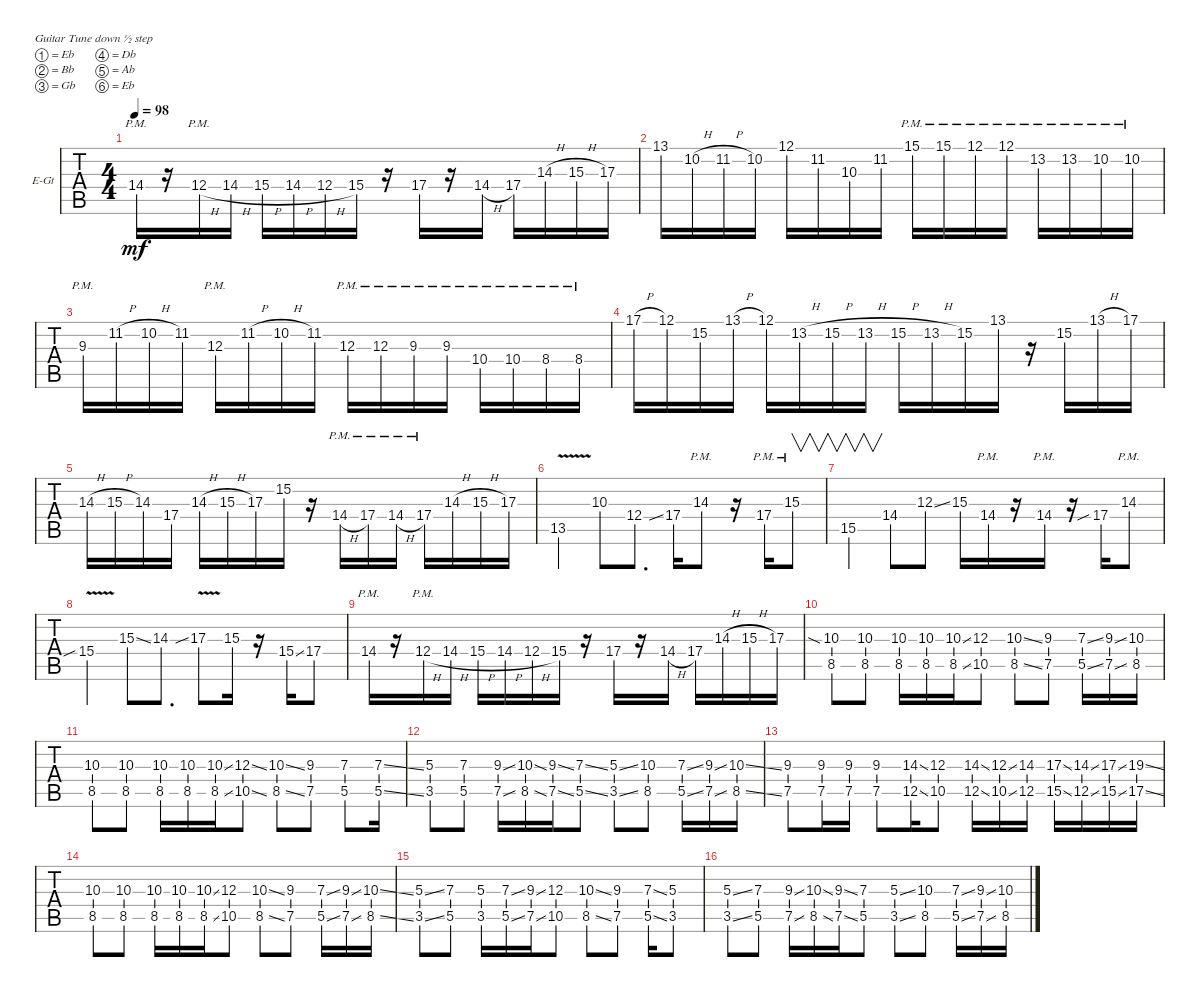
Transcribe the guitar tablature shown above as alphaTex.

\defaultSystemsLayout 4
\bracketExtendMode groupsimilarinstruments
\firstSystemTrackNameOrientation horizontal
\otherSystemsTrackNameOrientation horizontal
\track ("Panned" "E-Gt") {instrument electricguitarclean}
\staff {tabs}
\tuning (Eb4 Bb3 Gb3 Db3 Ab2 Eb2)
\ts (4 4)
\tempo 98
\clef g2
\ks c
14.4{pm}.16{dy mf} r.16 12.4{h pm}.16 14.4{h}.16 15.4{h}.16 14.4{h}.16 12.4{h}.16 15.4.16 r.16 17.4.16 r.16 14.4{h}.16 17.4.16 14.3{h}.16 15.3{h}.16 17.3.16 |
13.1.16 10.2{h}.16 11.2{h}.16 10.2.16 12.1.16 11.2.16 10.3.16 11.2.16 15.1{pm}.16 15.1{pm}.16 12.1{pm}.16 12.1{pm}.16 13.2{pm}.16 13.2{pm}.16 10.2{pm}.16 10.2{pm}.16 |
9.3{pm}.16 11.2{h}.16 10.2{h}.16 11.2.16 12.3{pm}.16 11.2{h}.16 10.2{h}.16 11.2.16 12.3{pm}.16 12.3{pm}.16 9.3{pm}.16 9.3{pm}.16 10.4{pm}.16 10.4{pm}.16 8.4{pm}.16 8.4{pm}.16 |
17.1{h}.16 12.1.16 15.2.16 13.1{h}.16 12.1.16 13.2{h}.16 15.2{h}.16 13.2{h}.16 15.2{h}.16 13.2{h}.16 15.2.16 13.1.16 r.16 15.2.16 13.1{h}.16 17.1.16 |
14.3{h}.16 15.3{h}.16 14.3.16 17.4.16 14.3{h}.16 15.3{h}.16 17.3.16 15.2.16 r.16 14.4{h pm}.16 17.4{pm}.16 14.4{h pm}.16 17.4{pm}.16 14.3{h}.16 15.3{h}.16 17.3.16 |
13.5{v}.4 10.3.8 12.4{ss}.8{d} 17.4.16 14.3{pm}.8 r.16 17.4{pm}.16 15.3{pm}.8{v} |
15.5.4{v} 14.4.8 12.3{ss}.8 15.3.16 14.4{pm}.16 r.16 14.4{pm}.16 r.16 17.4{sib}.16 14.3{pm}.8 |
15.4{v sib}.4 15.3{ss}.8 14.3{ss}.8{d} 17.3{v}.8 15.3.16 r.16 15.4{ss}.16 17.4.8 |
14.4{pm}.16 r.16 12.4{h pm}.16 14.4{h}.16 15.4{h}.16 14.4{h}.16 12.4{h}.16 15.4.16 r.16 17.4.16 r.16 14.4{h}.16 17.4.16 14.3{h}.16 15.3{h}.16 17.3.16 |
(8.5 10.3{sia}).8 (8.5 10.3).8 (8.5 10.3).16 (8.5 10.3).16 (8.5{ss} 10.3{ss}).16 (10.5 12.3).8 (10.3{ss} 8.5{ss}).8 (7.5 9.3).8 (7.3{ss} 5.5{ss}).16 (9.3{ss} 7.5{ss}).16 (8.5 10.3).16 |
(8.5 10.3).8 (8.5 10.3).8 (8.5 10.3).16 (8.5 10.3).16 (8.5{ss} 10.3{ss}).16 (10.5{ss} 12.3{ss}).8 (10.3{ss} 8.5{ss}).8 (7.5 9.3).8 (7.3 5.5).8 (7.3{ss} 5.5{ss}).16 |
(3.5 5.3).8 (7.3 5.5).8 (7.5{ss} 9.3{ss}).16 (10.3{ss} 8.5{ss}).16 (7.5{ss} 9.3{ss}).16 (5.5{ss} 7.3{ss}).8 (3.5{ss} 5.3{ss}).8 (8.5 10.3).8 (5.5{ss} 7.3{ss}).16 (9.3{ss} 7.5{ss}).16 (8.5{ss} 10.3{ss}).16 |
(7.5 9.3).8 (7.5 9.3).16 (7.5 9.3).16 (7.5 9.3).8 (12.5{ss} 14.3{ss}).16 (10.5 12.3).8 (12.5{ss} 14.3{ss}).16 (10.5{ss} 12.3{ss}).16 (12.5 14.3).16 (15.5{ss} 17.3{ss}).16 (12.5{ss} 14.3{ss}).16 (15.5{ss} 17.3{ss}).16 (17.5{ss} 19.3{ss}).16 |
(8.5 10.3).8 (8.5 10.3).8 (8.5 10.3).16 (8.5 10.3).16 (8.5{ss} 10.3{ss}).16 (10.5 12.3).8 (10.3{ss} 8.5{ss}).8 (7.5 9.3).8 (7.3{ss} 5.5{ss}).16 (9.3{ss} 7.5{ss}).16 (8.5{ss} 10.3{ss}).16 |
(3.5{ss} 5.3{ss}).8 (5.5 7.3).8 (3.5 5.3).16 (5.5{ss} 7.3{ss}).16 (7.5{ss} 9.3{ss}).16 (10.5 12.3).8 (10.3{ss} 8.5{ss}).8 (7.5 9.3).8 (7.3{ss} 5.5{ss}).16 (5.3 3.5).8 |
(3.5{ss} 5.3{ss}).8 (7.3 5.5).8 (7.5{ss} 9.3{ss}).16 (10.3{ss} 8.5{ss}).16 (7.5{ss} 9.3{ss}).16 (5.5 7.3).8 (3.5{ss} 5.3{ss}).8 (8.5 10.3).8 (5.5{ss} 7.3{ss}).16 (9.3{ss} 7.5{ss}).16 (8.5{ss} 10.3{ss}).16
